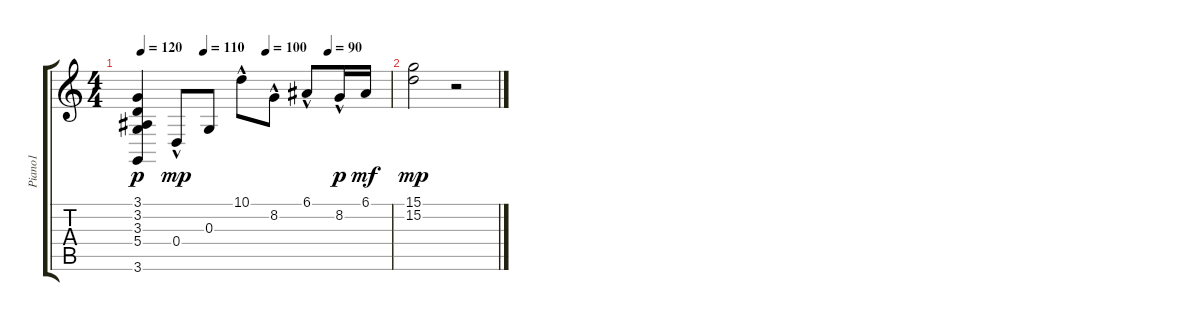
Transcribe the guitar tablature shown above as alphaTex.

\track ("Piano1" "Piano1") {instrument brightacousticpiano}
\staff {score tabs}
\tuning (E4 B3 G3 D3 A2 E2) {hide}
\ts (4 4)
\tempo 120
\tempo (110 0.25)
\tempo (100 0.5)
\tempo (90 0.75)
\clef g2
\ks c
(3.1 3.2 3.3 5.4 3.6).4{dy p} 0.4{hac}.8{dy mp} 0.3.8 10.1{hac}.8 8.2{hac}.8 6.1{hac}.8 8.2{hac}.16{dy p} 6.1.16{dy mf} |
(15.1 15.2).2{dy mp} r.2
